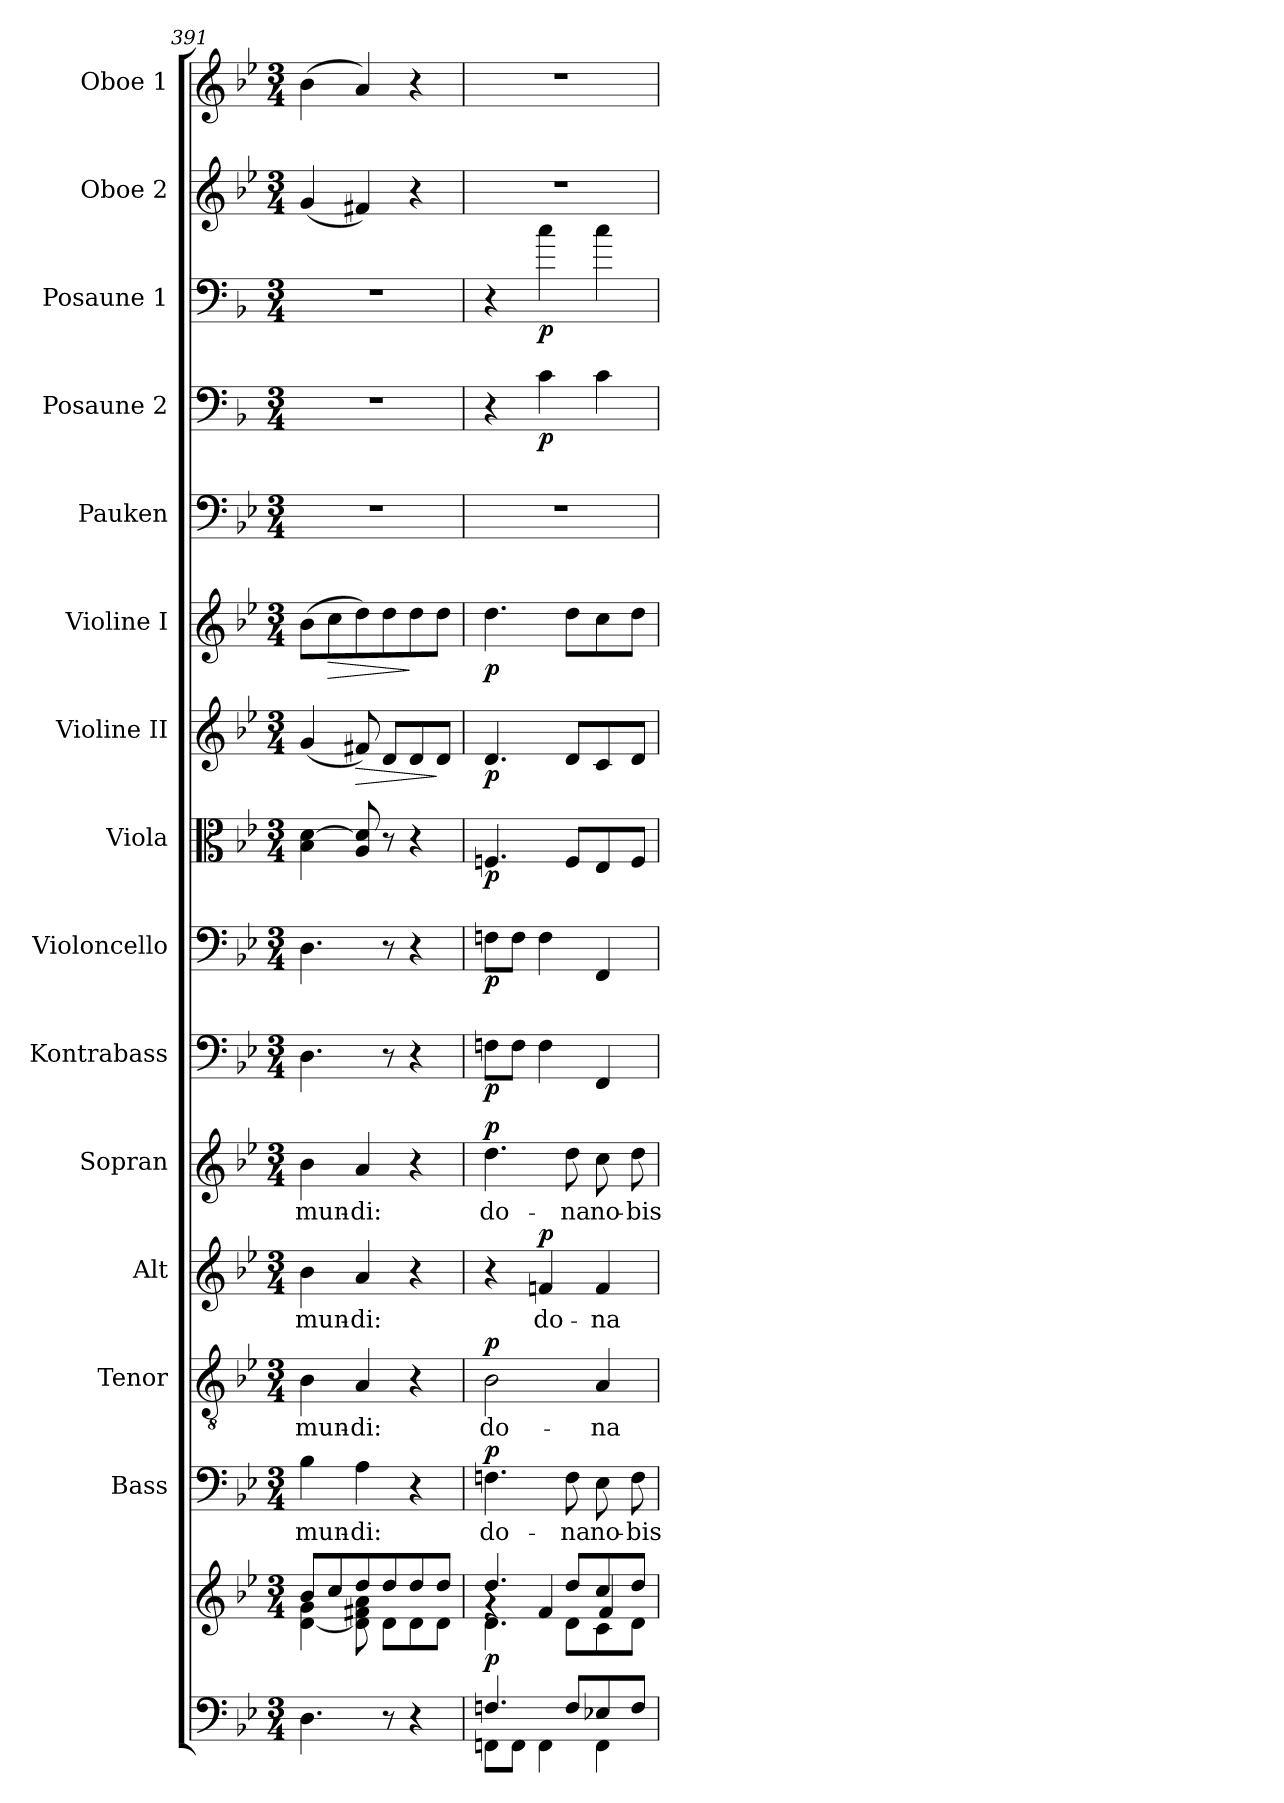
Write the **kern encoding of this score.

**kern	**kern	**dynam	**kern	**text	**dynam	**kern	**text	**dynam	**kern	**text	**dynam	**kern	**text	**dynam	**kern	**dynam	**kern	**dynam	**kern	**dynam	**kern	**dynam	**kern	**dynam	**kern	**kern	**dynam	**kern	**dynam	**kern	**kern
*part15	*part15	*part15	*part14	*part14	*part14	*part13	*part13	*part13	*part12	*part12	*part12	*part11	*part11	*part11	*part10	*part10	*part9	*part9	*part8	*part8	*part7	*part7	*part6	*part6	*part5	*part4	*part4	*part3	*part3	*part2	*part1
*staff16	*staff15	*staff15/16	*staff14	*staff14	*staff14	*staff13	*staff13	*staff13	*staff12	*staff12	*staff12	*staff11	*staff11	*staff11	*staff10	*staff10	*staff9	*staff9	*staff8	*staff8	*staff7	*staff7	*staff6	*staff6	*staff5	*staff4	*staff4	*staff3	*staff3	*staff2	*staff1
*	*	*	*I"Bass	*	*	*I"Tenor	*	*	*I"Alt	*	*	*I"Sopran	*	*	*I"Kontrabass	*	*I"Violoncello	*	*I"Viola	*	*I"Violine II	*	*I"Violine I	*	*I"Pauken	*I"Posaune 2	*	*I"Posaune 1	*	*I"Oboe 2	*I"Oboe 1
*	*	*	*I'B.	*	*	*I'T.	*	*	*I'A.	*	*	*I'S.	*	*	*I'Kb.	*	*I'Vc.	*	*I'Vla.	*	*I'Vl. II	*	*I'Vl. I	*	*I'Pk.	*I'Pos. 2	*	*I'Pos. 1	*	*I'Ob. 2	*I'Ob. 1
*clefF4	*clefG2	*	*clefF4	*	*	*clefGv2	*	*	*clefG2	*	*	*clefG2	*	*	*clefF4	*	*clefF4	*	*clefC3	*	*clefG2	*	*clefG2	*	*clefF4	*clefF4	*	*clefF4	*	*clefG2	*clefG2
*	*	*	*	*	*	*	*	*	*	*	*	*	*	*	*ITrd7c12	*	*	*	*	*	*	*	*	*	*	*ITrd4c7	*	*ITrd4c7	*	*	*
*k[b-e-]	*k[b-e-]	*	*k[b-e-]	*	*	*k[b-e-]	*	*	*k[b-e-]	*	*	*k[b-e-]	*	*	*k[b-e-]	*	*k[b-e-]	*	*k[b-e-]	*	*k[b-e-]	*	*k[b-e-]	*	*k[b-e-]	*k[b-e-]	*	*k[b-e-]	*	*k[b-e-]	*k[b-e-]
*B-:	*B-:	*	*B-:	*	*	*B-:	*	*	*B-:	*	*	*B-:	*	*	*B-:	*	*B-:	*	*B-:	*	*B-:	*	*B-:	*	*B-:	*B-:	*	*B-:	*	*B-:	*B-:
*M3/4	*M3/4	*	*M3/4	*	*	*M3/4	*	*	*M3/4	*	*	*M3/4	*	*	*M3/4	*	*M3/4	*	*M3/4	*	*M3/4	*	*M3/4	*	*M3/4	*M3/4	*	*M3/4	*	*M3/4	*M3/4
=391	=391	=391	=391	=391	=391	=391	=391	=391	=391	=391	=391	=391	=391	=391	=391	=391	=391	=391	=391	=391	=391	=391	=391	=391	=391	=391	=391	=391	=391	=391	=391
*	*^	*	*	*	*	*	*	*	*	*	*	*	*	*	*	*	*	*	*	*	*	*	*	*	*	*	*	*	*	*	*
!	!	!	!	!	!LO:LY:b	!	!	!LO:LY:b	!	!	!LO:LY:b	!	!	!LO:LY:b	!	!	!	!	!	!	!	!	!	!	!	!	!	!	!	!	!	!
4.D\	8b-/L	[<4d\ 4g\	.	4B-\	mun-	.	4B-\	mun-	.	4b-\	mun-	.	4b-\	mun-	.	4.DD\	.	4.D\	.	4B-\ [4d\	.	(<4g/	.	(>8b-\L	.	2.r	2.r	.	2.r	.	(<4g/	(>4b-\
!	!	!	!	!	!	!	!	!	!	!	!	!	!	!	!	!	!	!	!	!	!	!	!	!	!LO:HP:b	!	!	!	!	!	!	!
.	8cc/	.	.	.	.	.	.	.	.	.	.	.	.	.	.	.	.	.	.	.	.	.	.	8cc\	>	.	.	.	.	.	.	.
!	!	!	!	!	!LO:LY:b	!	!	!LO:LY:b	!	!	!LO:LY:b	!	!	!LO:LY:b	!	!	!	!	!	!	!	!	!LO:HP:b	!	!	!	!	!	!	!	!	!
.	8dd/	8d\] 8f#X\ 8a\	.	4A\	-di:	.	4A/	-di:	.	4a/	-di:	.	4a/	-di:	.	.	.	.	.	8A/ 8d/]	.	8f#X/)	>	8dd\)	.	.	.	.	.	.	4f#X/)	4a/)
8r	8dd/	8d\L	.	.	.	.	.	.	.	.	.	.	.	.	.	8r	.	8r	.	8r	.	8d/L	.	8dd\	.	.	.	.	.	.	.	.
4r	8dd/	8d\	.	4r	.	.	4r	.	.	4r	.	.	4r	.	.	4r	.	4r	.	4r	.	8d/	.	8dd\	]	.	.	.	.	.	4r	4r
.	8dd/J	8d\J	.	.	.	.	.	.	.	.	.	.	.	.	.	.	.	.	.	.	.	8d/J	]	8dd\J	.	.	.	.	.	.	.	.
!!LO:PB:g=z
=392	=392	=392	=392	=392	=392	=392	=392	=392	=392	=392	=392	=392	=392	=392	=392	=392	=392	=392	=392	=392	=392	=392	=392	=392	=392	=392	=392	=392	=392	=392	=392	=392
*^	*	*^	*	*	*	*	*	*	*	*	*	*	*	*	*	*	*	*	*	*	*	*	*	*	*	*	*	*	*	*	*	*
!	!	!	!	!	!LO:DY:b	!	!LO:LY:b	!LO:DY:a	!	!LO:LY:b	!LO:DY:a	!	!	!	!	!LO:LY:b	!LO:DY:a	!	!LO:DY:b	!	!LO:DY:b	!	!LO:DY:b	!	!LO:DY:b	!	!LO:DY:b	!	!	!	!	!	!	!
4.Fn/	8FFn\L	4.dd/	4.d\	4rg	p	4.Fn\	do-	p	2B-\	do-	p	4r	.	.	4.dd\	do-	p	8FFn\L	p	8Fn\L	p	4.Fn/	p	4.d/	p	4.dd\	p	2.r	4r	.	4r	.	2.r	2.r
.	8FF\J	.	.	.	.	.	.	.	.	.	.	.	.	.	.	.	.	8FF\J	.	8F\J	.	.	.	.	.	.	.	.	.	.	.	.	.	.
!	!	!	!	!	!	!	!	!	!	!	!	!	!LO:LY:b	!LO:DY:a	!	!	!	!	!	!	!	!	!	!	!	!	!	!	!	!LO:DY:b	!	!LO:DY:b	!	!
.	4FF\	.	.	4f/	.	.	.	.	.	.	.	4fn/	do-	p	.	.	.	4FF\	.	4F\	.	.	.	.	.	.	.	.	4F\	p	4f\	p	.	.
!	!	!	!	!	!	!	!LO:LY:b	!	!	!	!	!	!	!	!	!LO:LY:b	!	!	!	!	!	!	!	!	!	!	!	!	!	!	!	!	!	!
8F/L	.	8dd/L	8d\L	.	.	8F\	-na	.	.	.	.	.	.	.	8dd\	-na	.	.	.	.	.	8F/L	.	8d/L	.	8dd\L	.	.	.	.	.	.	.	.
!	!	!	!	!	!	!	!LO:LY:b	!	!	!LO:LY:b	!	!	!LO:LY:b	!	!	!LO:LY:b	!	!	!	!	!	!	!	!	!	!	!	!	!	!	!	!	!	!
8E-X/	4FF\	8cc/	8c\	4f/	.	8E-\	no-	.	4A/	-na	.	4f/	-na	.	8cc\	no-	.	4FFF/	.	4FF/	.	8E-/	.	8c/	.	8cc\	.	.	4F\	.	4f\	.	.	.
!	!	!	!	!	!	!	!LO:LY:b	!	!	!	!	!	!	!	!	!LO:LY:b	!	!	!	!	!	!	!	!	!	!	!	!	!	!	!	!	!	!
8F/J	.	8dd/J	8d\J	.	.	8F\	-bis	.	.	.	.	.	.	.	8dd\	-bis	.	.	.	.	.	8F/J	.	8d/J	.	8dd\J	.	.	.	.	.	.	.	.
*v	*v	*	*	*	*	*	*	*	*	*	*	*	*	*	*	*	*	*	*	*	*	*	*	*	*	*	*	*	*	*	*	*	*	*
*	*v	*v	*v	*	*	*	*	*	*	*	*	*	*	*	*	*	*	*	*	*	*	*	*	*	*	*	*	*	*	*	*	*	*
=	=	=	=	=	=	=	=	=	=	=	=	=	=	=	=	=	=	=	=	=	=	=	=	=	=	=	=	=	=	=	=
*-	*-	*-	*-	*-	*-	*-	*-	*-	*-	*-	*-	*-	*-	*-	*-	*-	*-	*-	*-	*-	*-	*-	*-	*-	*-	*-	*-	*-	*-	*-	*-
